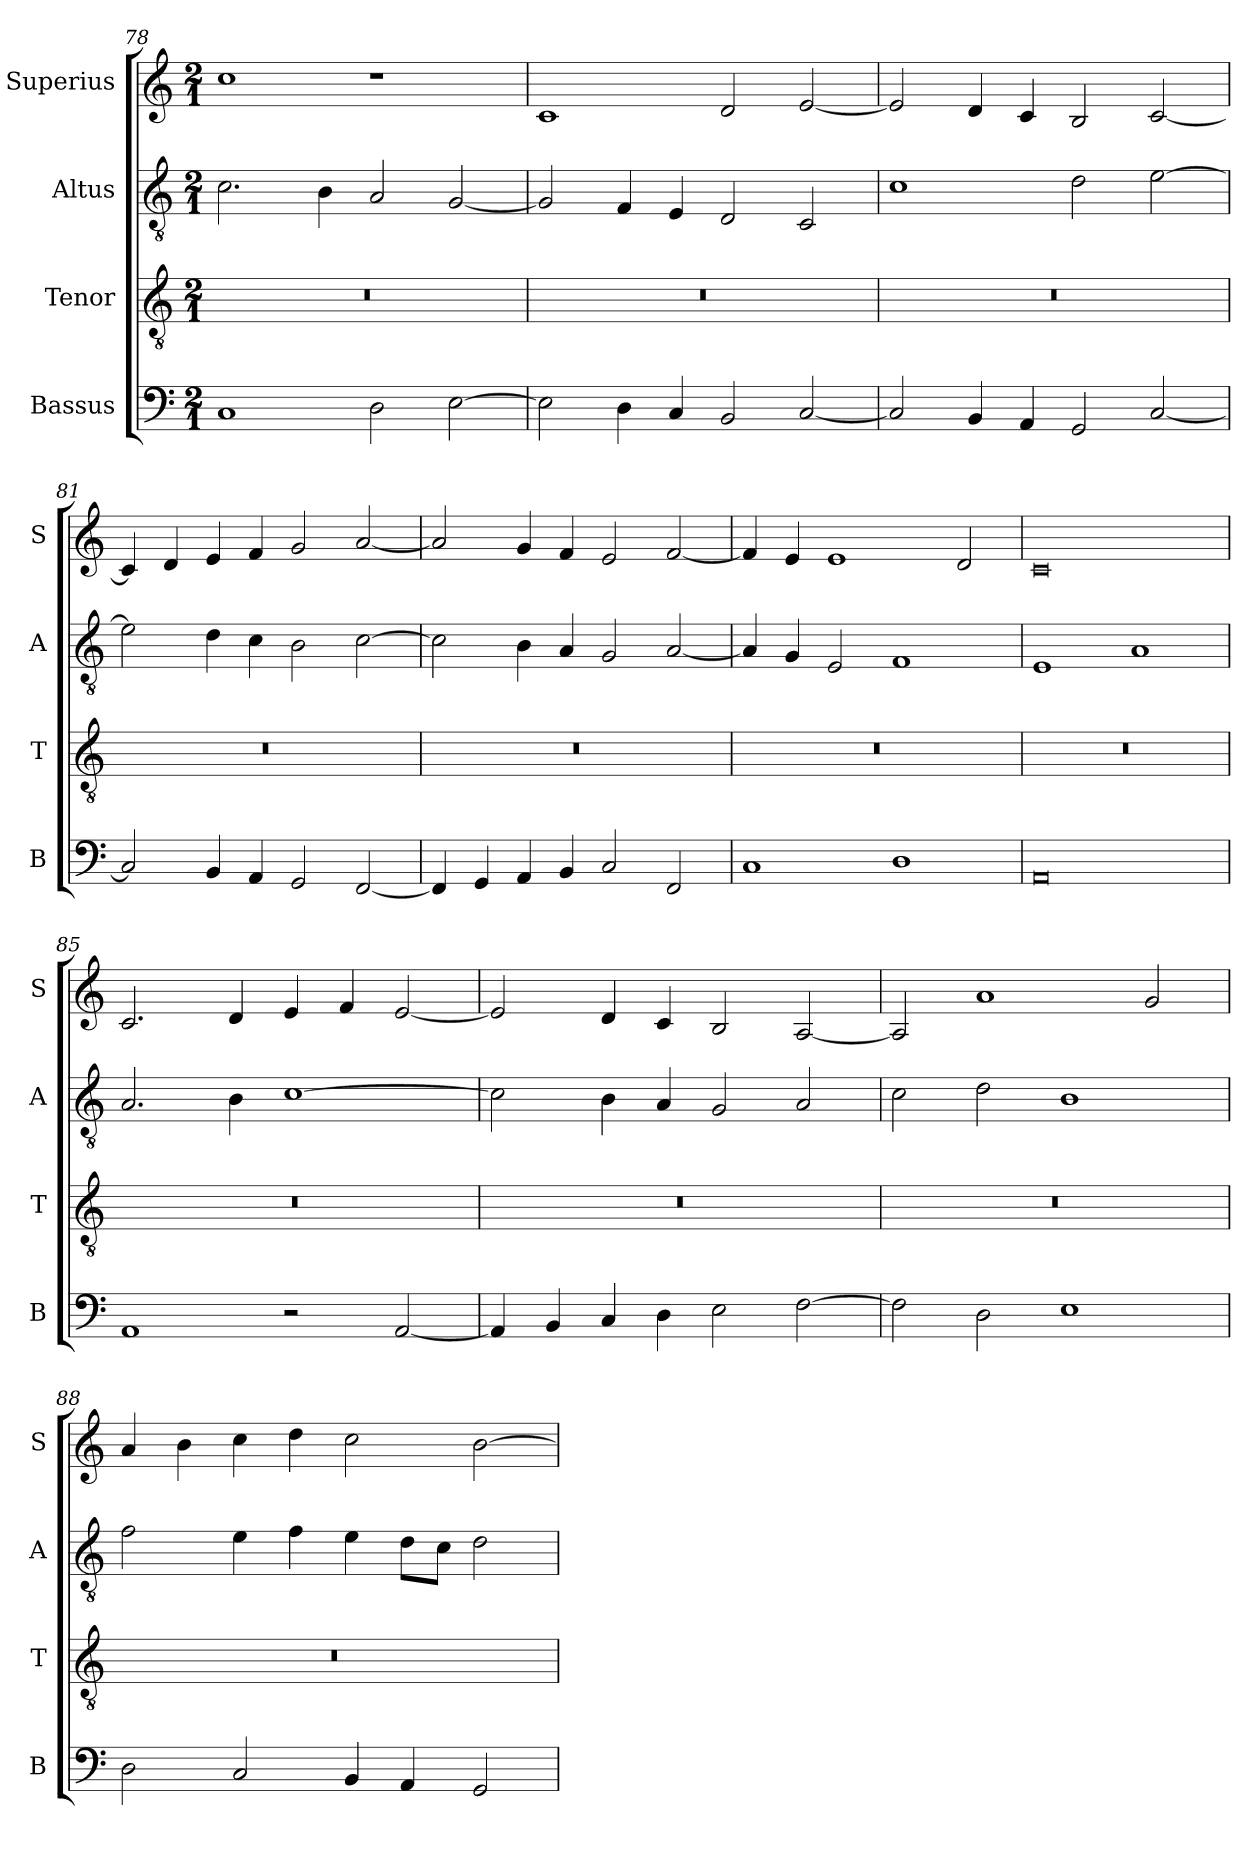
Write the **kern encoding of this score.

**kern	**kern	**kern	**kern
*part4	*part3	*part2	*part1
*staff4	*staff3	*staff2	*staff1
*I"Bassus	*I"Tenor	*I"Altus	*I"Superius
*I'B	*I'T	*I'A	*I'S
*clefF4	*clefGv2	*clefGv2	*clefG2
*k[]	*k[]	*k[]	*k[]
*M2/1	*M2/1	*M2/1	*M2/1
=78	=78	=78	=78
1C	0r	2.c\	1cc
.	.	4B\	.
2D\	.	2A/	1r
[2E\	.	[2G/	.
=79	=79	=79	=79
2E\]	0r	2G/]	1c
4D\	.	4F/	.
4C/	.	4E/	.
2BB/	.	2D/	2d/
[2C/	.	2C/	[2e/
=80	=80	=80	=80
2C/]	0r	1c	2e/]
4BB/	.	.	4d/
4AA/	.	.	4c/
2GG/	.	2d\	2B/
[2C/	.	[2e\	[2c/
=81	=81	=81	=81
2C/]	0r	2e\]	4c/]
.	.	.	4d/
4BB/	.	4d\	4e/
4AA/	.	4c\	4f/
2GG/	.	2B\	2g/
[2FF/	.	[2c\	[2a/
=82	=82	=82	=82
4FF/]	0r	2c\]	2a/]
4GG/	.	.	.
4AA/	.	4B\	4g/
4BB/	.	4A/	4f/
2C/	.	2G/	2e/
2FF/	.	[2A/	[2f/
=83	=83	=83	=83
1C	0r	4A/]	4f/]
.	.	4G/	4e/
.	.	2E/	1e
1D	.	1F	.
.	.	.	2d/
=84	=84	=84	=84
0AA	0r	1E	0c
.	.	1A	.
=85	=85	=85	=85
1AA	0r	2.A/	2.c/
.	.	4B\	4d/
2r	.	[1c	4e/
.	.	.	4f/
[2AA/	.	.	[2e/
=86	=86	=86	=86
4AA/]	0r	2c\]	2e/]
4BB/	.	.	.
4C/	.	4B\	4d/
4D\	.	4A/	4c/
2E\	.	2G/	2B/
[2F\	.	2A/	[2A/
=87	=87	=87	=87
2F\]	0r	2c\	2A/]
2D\	.	2d\	1a
1E	.	1B	.
.	.	.	2g/
=88	=88	=88	=88
2D\	0r	2f\	4a/
.	.	.	4b\
2C/	.	4e\	4cc\
.	.	4f\	4dd\
4BB/	.	4e\	2cc\
4AA/	.	8d\L	.
.	.	8c\J	.
2GG/	.	2d\	[2b\
=	=	=	=
*-	*-	*-	*-
